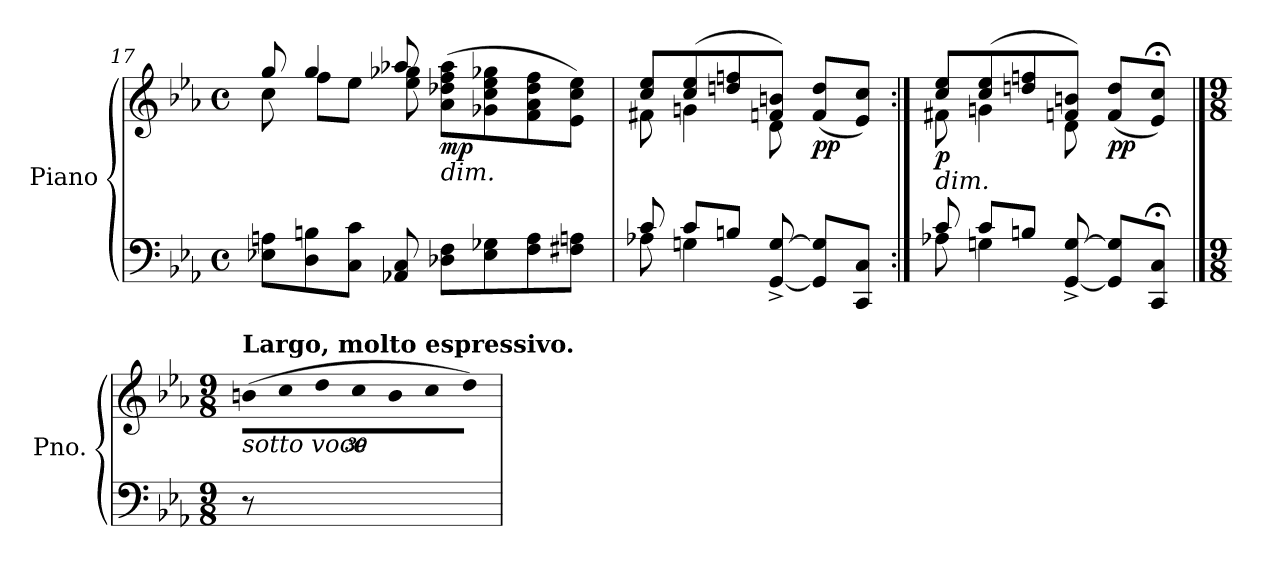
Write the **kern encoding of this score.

**kern	**kern	**dynam
*part1	*part1	*part1
*staff2	*staff1	*staff1/2
*I"Piano	*	*
*I'Pno.	*	*
!!LO:LB:g=z
*clefF4	*clefG2	*
*k[b-e-a-]	*k[b-e-a-]	*
*M4/4	*M4/4	*
*met(c)	*met(c)	*
=17	=17	=17
*	*^	*
8E-X\ 8An\L	8gg/	8cc\	.
8D\ 8Bn\	4gg/	8ff\L	.
8C\ 8c\J	.	8ee-\J	.
8AA-X/ 8C/	8aa-X/	8ee-\ 8gg-X\	.
!	!LO:TX:b:i:t=dim.	!	!
!	!	!	!LO:DY:b
8D-X\ 8F\L	(>8a-\ 8dd-X\ 8ff\ 8aa-\L	2ryy	mp
8E-\ 8G-X\	8g-X\ 8cc\ 8ee-\ 8gg-X\	.	.
8F\ 8A\	8f\ 8a-\ 8dd-\ 8ff\	.	.
8F#X\ 8An\J	8e-\ 8cc\ 8ee-\J)	.	.
=18	=18	=18	=18
*^	*	*	*
8c/	8A-X\	8cc/ 8ee-/L	8f#X\	.
8c/L	4Gn\	(>8cc/ 8ee-/	4gn\	.
8Bn/J	.	8ddn/ 8ffn/	.	.
[8GG/^ [8G/^	4.rGGyy	8fn/ 8bn/J)	8d\	.
!	!	!	!	!LO:DY:b
8GG/] 8G/]L	.	(<8f/ 8dd/L	4ryy	pp
8CC/ 8C/J	.	8e-/ 8cc/J)	.	.
=19:|!	=19:|!	=19:|!	=19:|!	=19:|!
!	!	!LO:TX:b:i:t=dim.	!	!
!	!	!	!	!LO:DY:b
8c/	8A-X\	8cc/ 8ee-/L	8f#X\	p
8c/L	4Gn\	(>8cc/ 8ee-/	4gn\	.
8Bn/J	.	8ddn/ 8ffn/	.	.
[8GG/^ [8G/^	4.rGGyy	8fn/ 8bn/J)	8d\	.
!	!	!	!	!LO:DY:b
8GG/] 8G/]L	.	(<8f/ 8dd/L	4ryy	pp
8CC/;< 8C/;<J	.	8e-/;< 8cc/;<J)	.	.
*v	*v	*	*	*
*	*v	*v	*
!!LO:PB:g=z
==1	==1	==1
*M9/8	*M9/8	*
*	*Xbrackettup	*
!	!LO:TX:a:B:t=Largo, molto espressivo.	!
!	!LO:TX:b:i:t=sotto voce	!
!	!LO:N:vis=32	!LO:DY:b
8r	(>960%17bn\LLL	other-dynamics
!	!LO:N:vis=32	!
.	960%17cc\	.
!	!LO:N:vis=32	!
.	960%17dd\	.
!	!LO:N:vis=32	!
.	960%17cc\	.
!	!LO:N:vis=32	!
.	960%17b\	.
!	!LO:N:vis=32	!
.	960%17cc\	.
!	!LO:N:vis=32	!
.	960%17dd\JJJ)	.
.	960ryy	.
=	=	=
*-	*-	*-
